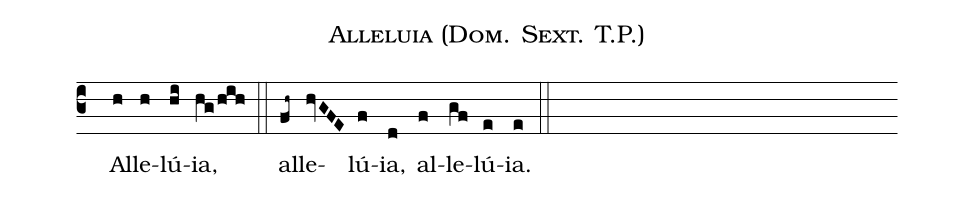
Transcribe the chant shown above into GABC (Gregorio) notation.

name:Alleluia  (Dom. Sext. T.P.);
office-part:Antiphona;
mode:8;
%%
(c3) () Al(h)le(h)lú(hi)ia,(hg/hih) (::) al(fh~)le(hvGFE)lú(f)ia,(d) al(f)le(gf)lú(e)ia.(e) (::)
